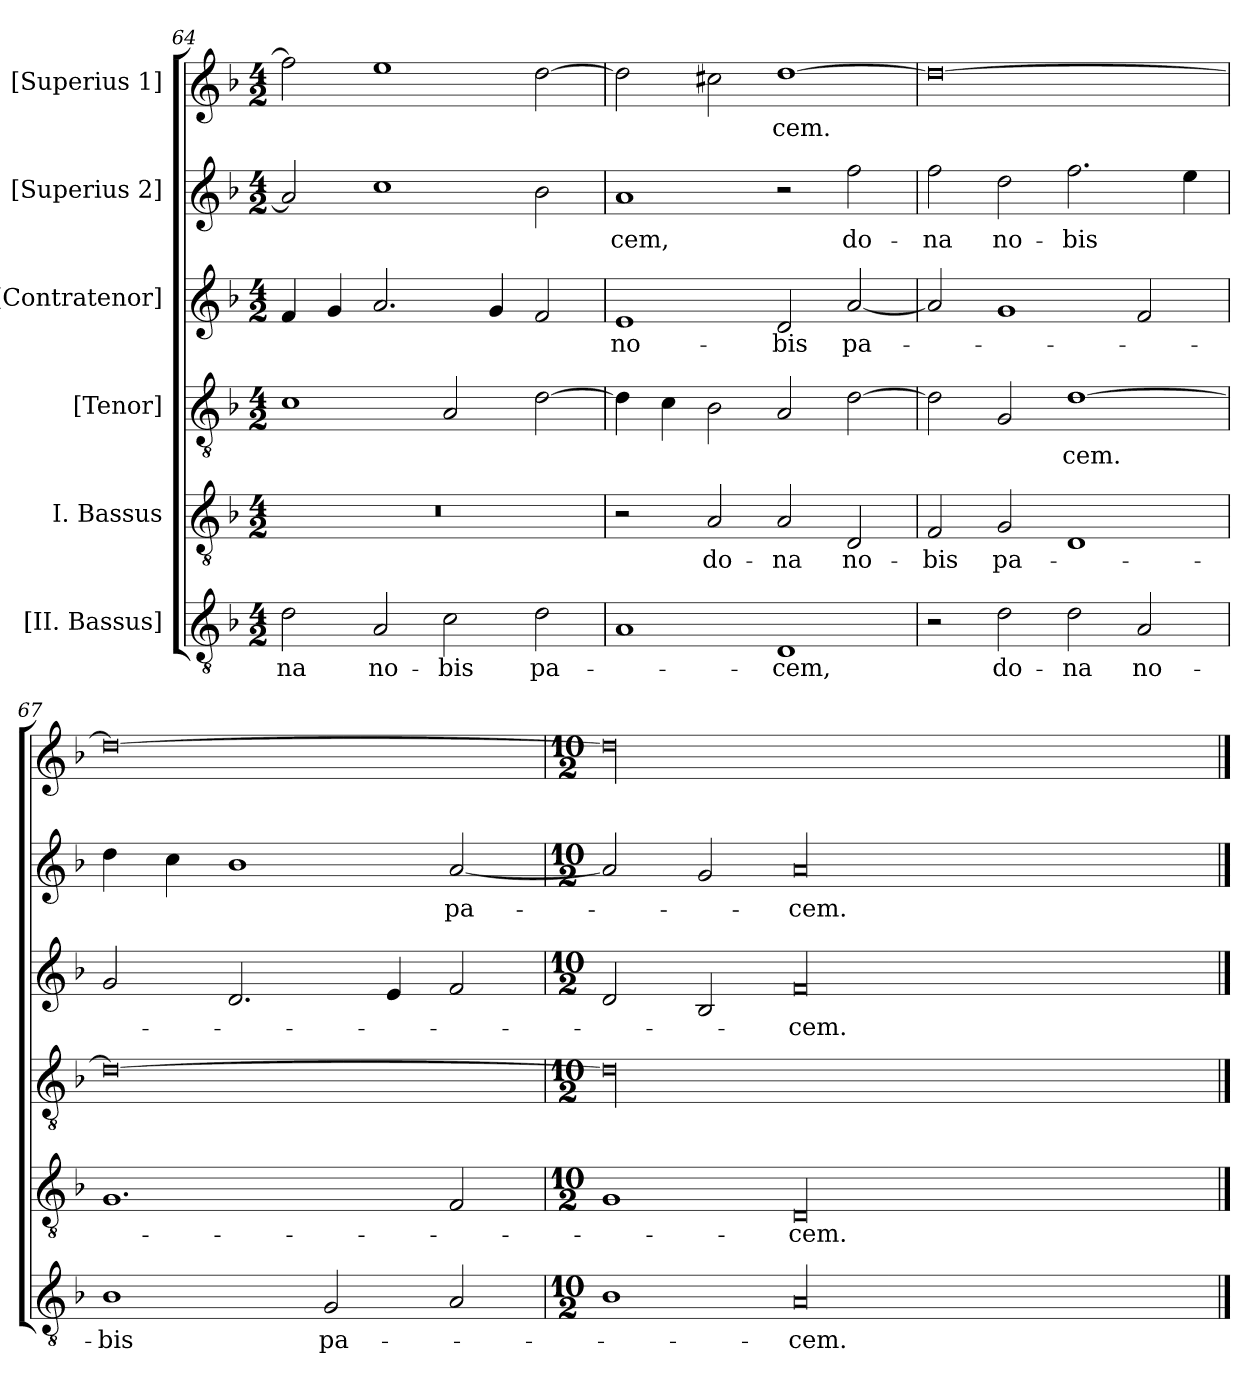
**kern	**text	**kern	**text	**kern	**text	**kern	**text	**kern	**text	**kern	**text
*part6	*part6	*part5	*part5	*part4	*part4	*part3	*part3	*part2	*part2	*part1	*part1
*staff6	*staff6	*staff5	*staff5	*staff4	*staff4	*staff3	*staff3	*staff2	*staff2	*staff1	*staff1
*I"[II. Bassus]	*	*I"I. Bassus	*	*I"[Tenor]	*	*I"[Contratenor]	*	*I"[Superius 2]	*	*I"[Superius 1]	*
*clefGv2	*	*clefGv2	*	*clefGv2	*	*clefG2	*	*clefG2	*	*clefG2	*
*k[b-]	*	*k[b-]	*	*k[b-]	*	*k[b-]	*	*k[b-]	*	*k[b-]	*
*M4/2	*	*M4/2	*	*M4/2	*	*M4/2	*	*M4/2	*	*M4/2	*
=64	=64	=64	=64	=64	=64	=64	=64	=64	=64	=64	=64
2d\	-na	0r	.	1c\	.	4f/	.	2a/]	.	2ff\]	.
.	.	.	.	.	.	4g/	.	.	.	.	.
2A/	no-	.	.	.	.	2.a/	.	1cc\	.	1ee\	.
2c\	-bis	.	.	2A/	.	.	.	.	.	.	.
.	.	.	.	.	.	4g/	.	.	.	.	.
2d\	pa-	.	.	[2d\	.	2f/	.	2b-\	.	[2dd\	.
=65	=65	=65	=65	=65	=65	=65	=65	=65	=65	=65	=65
1A/	.	2r	.	4d\]	.	1e/	no-	1a/	-cem,	2dd\]	.
.	.	.	.	4c\	.	.	.	.	.	.	.
.	.	2A/	do-	2B-\	.	.	.	.	.	2cc#X\	.
1D/	-cem,	2A/	-na	2A/	.	2d/	-bis	2r	.	[1dd\	-cem.
.	.	2D/	no-	[2d\	.	[2a/	pa-	2ff\	do-	.	.
=66	=66	=66	=66	=66	=66	=66	=66	=66	=66	=66	=66
2r	.	2F/	-bis	2d\]	.	2a/]	.	2ff\	-na	0dd\_	.
2d\	do-	2G/	pa-	2G/	.	1g/	.	2dd\	no-	.	.
2d\	-na	1D/	.	[1d\	-cem.	.	.	2.ff\	-bis	.	.
2A/	no-	.	.	.	.	2f/	.	.	.	.	.
.	.	.	.	.	.	.	.	4ee\	.	.	.
=67	=67	=67	=67	=67	=67	=67	=67	=67	=67	=67	=67
1B-\	-bis	1.G/	.	0d\_	.	2g/	.	4dd\	.	0dd\_	.
.	.	.	.	.	.	.	.	4cc\	.	.	.
.	.	.	.	.	.	2.d/	.	1b-\	.	.	.
2G/	pa-	.	.	.	.	.	.	.	.	.	.
.	.	.	.	.	.	4e/	.	.	.	.	.
2A/	.	2F/	.	.	.	2f/	.	[2a/	pa-	.	.
=68	=68	=68	=68	=68	=68	=68	=68	=68	=68	=68	=68
*M10/2	*	*M10/2	*	*M10/2	*	*M10/2	*	*M10/2	*	*M10/2	*
1B-\	.	1G/	.	00d\]	.	2d/	.	2a/]	.	00dd\]	.
.	.	.	.	.	.	2B-/	.	2g/	.	.	.
00A/	-cem.	00D/	-cem.	.	.	00f/	-cem.	00a/	-cem.	.	.
.	.	.	.	1ryy	.	.	.	.	.	1ryy	.
==	==	==	==	==	==	==	==	==	==	==	==
*-	*-	*-	*-	*-	*-	*-	*-	*-	*-	*-	*-
